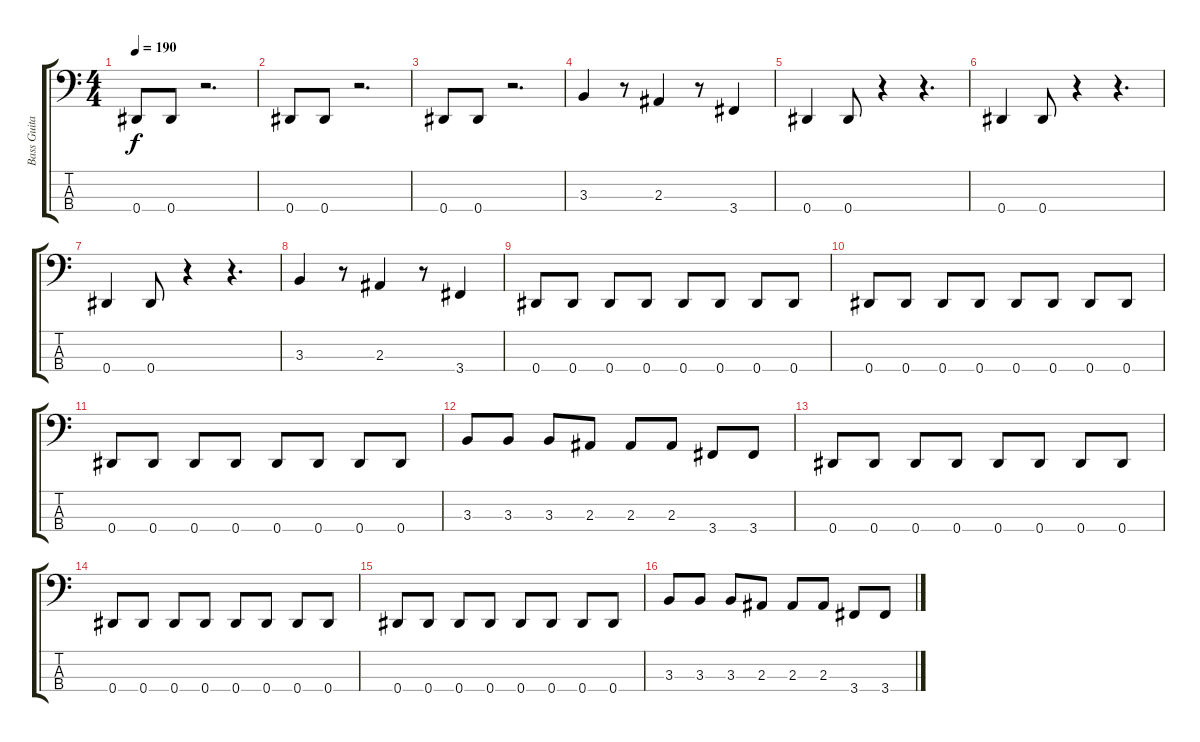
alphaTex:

\track ("Bass Guitar" "Bass Guita") {instrument electricbassfinger}
\staff {score tabs}
\tuning (Gb2 Db2 Ab1 Eb1) {hide}
\ts (4 4)
\tempo 190
\clef f4
\ks c
0.4.8{dy f instrument electricbassfinger} 0.4.8 r.2{d} |
0.4.8 0.4.8 r.2{d} |
0.4.8 0.4.8 r.2{d} |
3.3.4 r.8 2.3.4 r.8 3.4.4 |
0.4.4 0.4.8 r.4 r.4{d} |
0.4.4 0.4.8 r.4 r.4{d} |
0.4.4 0.4.8 r.4 r.4{d} |
3.3.4 r.8 2.3.4 r.8 3.4.4 |
0.4.8 0.4.8 0.4.8 0.4.8 0.4.8 0.4.8 0.4.8 0.4.8 |
0.4.8 0.4.8 0.4.8 0.4.8 0.4.8 0.4.8 0.4.8 0.4.8 |
0.4.8 0.4.8 0.4.8 0.4.8 0.4.8 0.4.8 0.4.8 0.4.8 |
3.3.8 3.3.8 3.3.8 2.3.8 2.3.8 2.3.8 3.4.8 3.4.8 |
0.4.8 0.4.8 0.4.8 0.4.8 0.4.8 0.4.8 0.4.8 0.4.8 |
0.4.8 0.4.8 0.4.8 0.4.8 0.4.8 0.4.8 0.4.8 0.4.8 |
0.4.8 0.4.8 0.4.8 0.4.8 0.4.8 0.4.8 0.4.8 0.4.8 |
3.3.8 3.3.8 3.3.8 2.3.8 2.3.8 2.3.8 3.4.8 3.4.8
